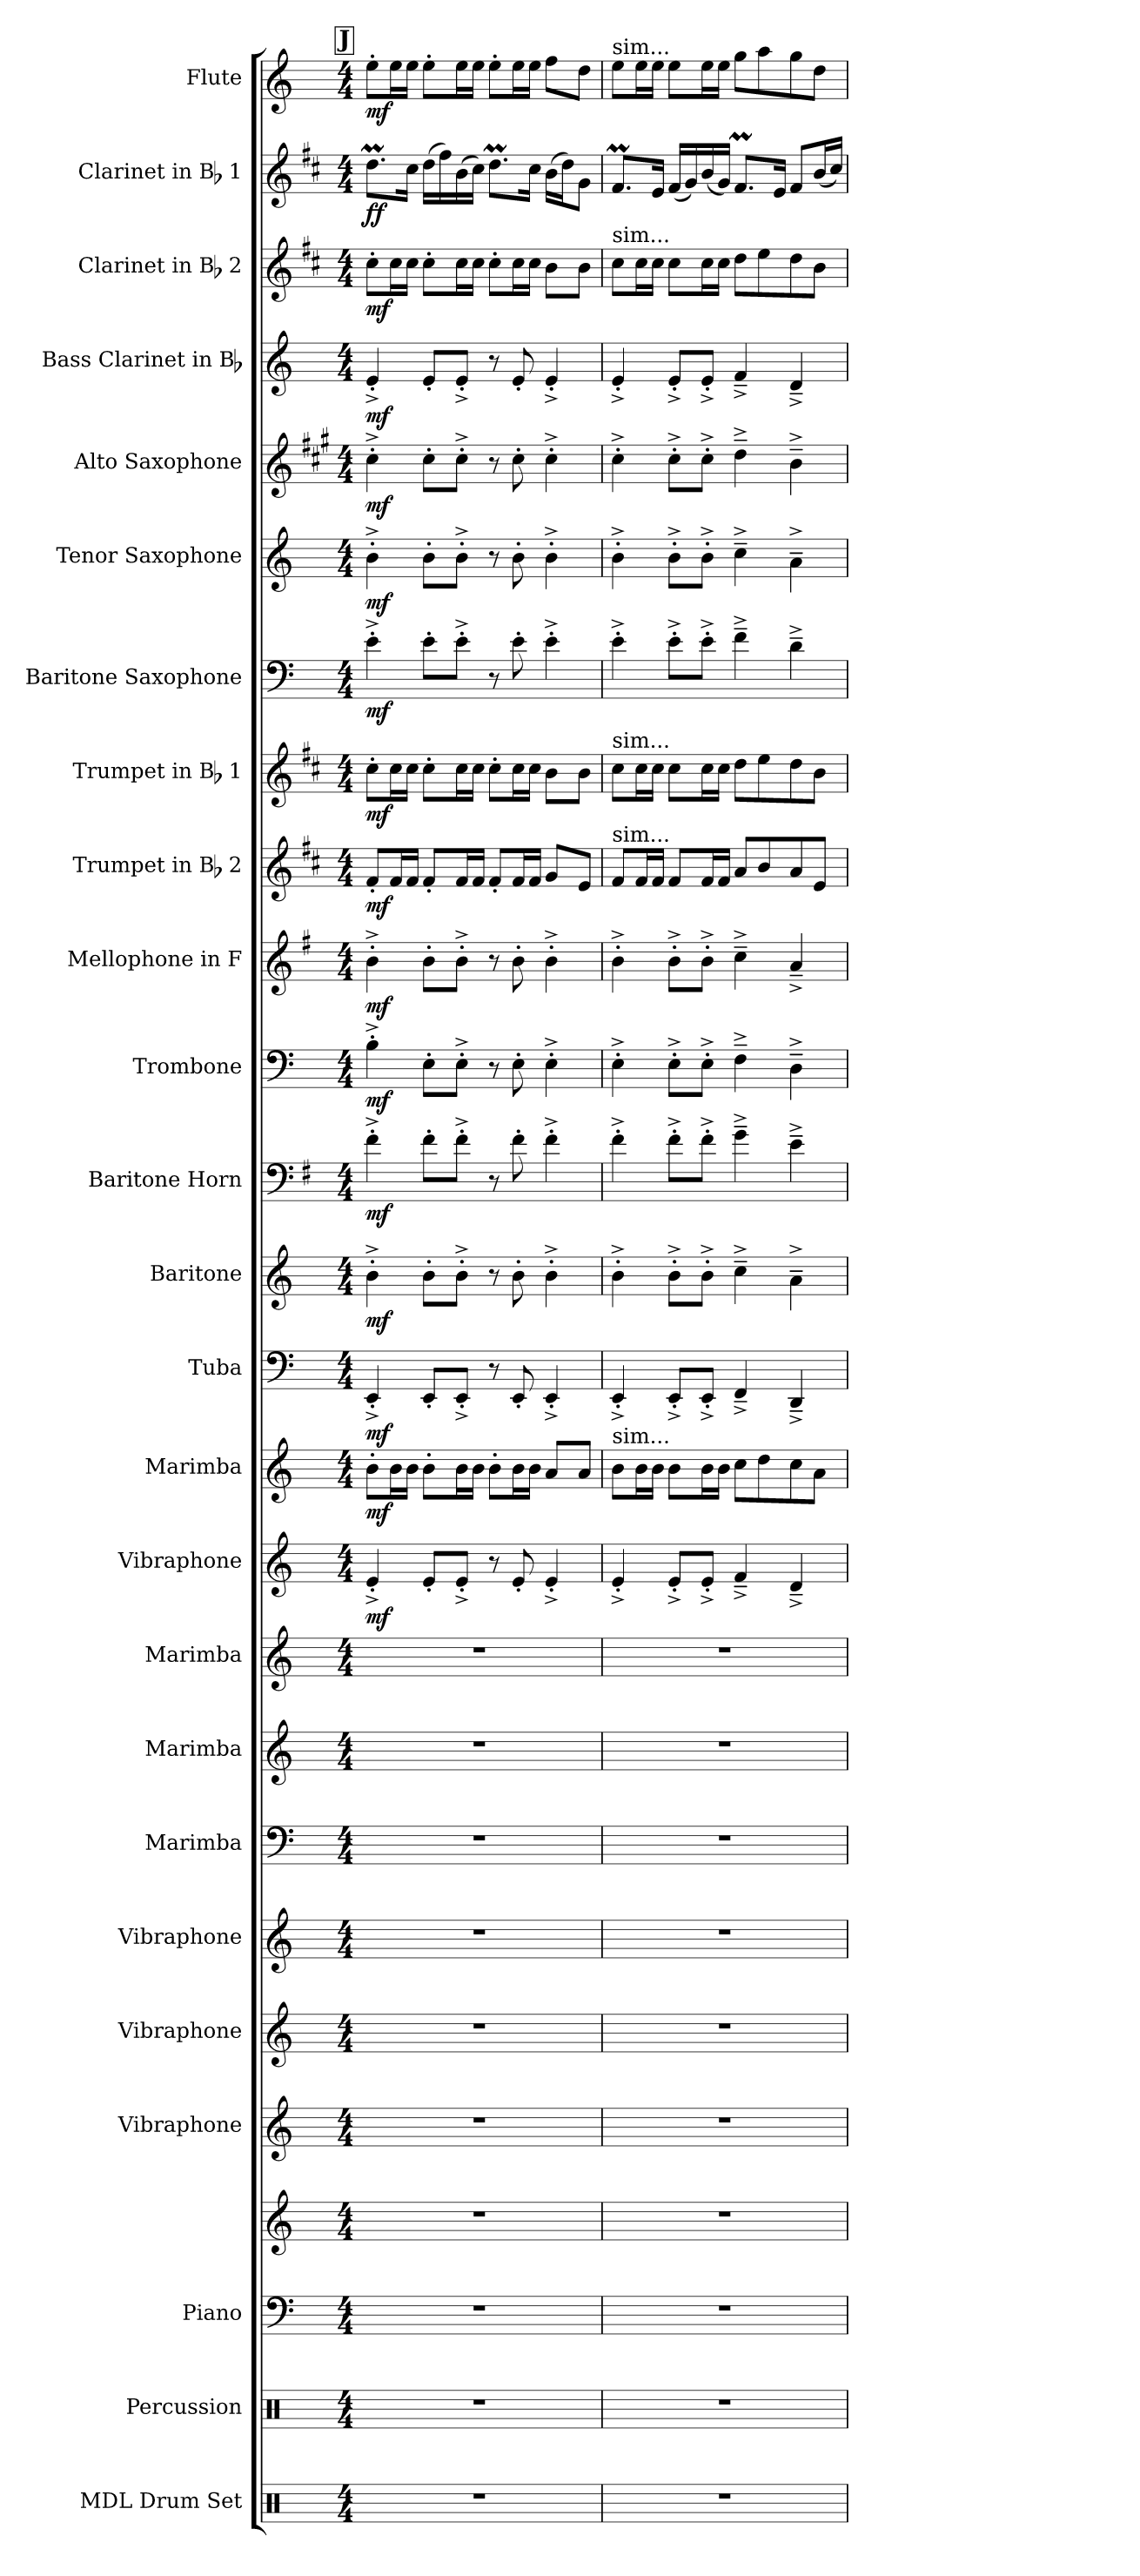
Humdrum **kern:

**kern	**kern	**kern	**kern	**kern	**kern	**kern	**kern	**kern	**kern	**kern	**dynam	**kern	**dynam	**kern	**dynam	**kern	**dynam	**kern	**dynam	**kern	**dynam	**kern	**dynam	**kern	**dynam	**kern	**dynam	**kern	**dynam	**kern	**dynam	**kern	**dynam	**kern	**dynam	**kern	**dynam	**kern	**dynam	**kern	**dynam
*part25	*part24	*part23	*part23	*part22	*part21	*part20	*part19	*part18	*part17	*part16	*part16	*part15	*part15	*part14	*part14	*part13	*part13	*part12	*part12	*part11	*part11	*part10	*part10	*part9	*part9	*part8	*part8	*part7	*part7	*part6	*part6	*part5	*part5	*part4	*part4	*part3	*part3	*part2	*part2	*part1	*part1
*staff26	*staff25	*staff24	*staff23	*staff22	*staff21	*staff20	*staff19	*staff18	*staff17	*staff16	*staff16	*staff15	*staff15	*staff14	*staff14	*staff13	*staff13	*staff12	*staff12	*staff11	*staff11	*staff10	*staff10	*staff9	*staff9	*staff8	*staff8	*staff7	*staff7	*staff6	*staff6	*staff5	*staff5	*staff4	*staff4	*staff3	*staff3	*staff2	*staff2	*staff1	*staff1
*I"MDL Drum Set	*I"Percussion	*I"Piano	*	*I"Vibraphone	*I"Vibraphone	*I"Vibraphone	*I"Marimba	*I"Marimba	*I"Marimba	*I"Vibraphone	*	*I"Marimba	*	*I"Tuba	*	*I"Baritone	*	*I"Baritone Horn	*	*I"Trombone	*	*I"Mellophone in F	*	*I"Trumpet in Bb 2	*	*I"Trumpet in Bb 1	*	*I"Baritone Saxophone	*	*I"Tenor Saxophone	*	*I"Alto Saxophone	*	*I"Bass Clarinet in Bb	*	*I"Clarinet in Bb 2	*	*I"Clarinet in Bb 1	*	*I"Flute	*
*I'D. S.	*I'Perc.	*I'Pno.	*	*I'Vib.	*I'Vib.	*I'Vib.	*I'Mrm.	*I'Mrm.	*I'Mrm.	*I'Vib.	*	*I'Mar.	*	*I'Tba.	*	*I'Bar.	*	*I'Bar. Hn.	*	*I'Tbn.	*	*I'Mln.	*	*I'Tpt. 2	*	*I'Tpt. 1	*	*I'Bari. Sax.	*	*I'Ten. Sax.	*	*I'Alto Sax.	*	*I'B. Cl.	*	*I'Cl. 2	*	*I'Cl. 1	*	*I'Fl.	*
*clefX	*clefX	*clefF4	*clefG2	*clefG2	*clefG2	*clefG2	*clefF4	*clefG2	*clefG2	*clefG2	*	*clefG2	*	*clefF4	*	*clefG2	*	*clefF4	*	*clefF4	*	*clefG2	*	*clefG2	*	*clefG2	*	*clefF4	*	*clefG2	*	*clefG2	*	*clefG2	*	*clefG2	*	*clefG2	*	*clefG2	*
*	*	*	*	*	*	*	*	*	*	*	*	*	*	*	*	*ITrd8c14	*	*ITrd4c7	*	*	*	*ITrd4c7	*	*ITrd1c2	*	*ITrd1c2	*	*ITrd12c21	*	*ITrd8c14	*	*ITrd5c9	*	*ITrd8c14	*	*ITrd1c2	*	*ITrd1c2	*	*	*
*k[]	*k[]	*k[]	*k[]	*k[]	*k[]	*k[]	*k[]	*k[]	*k[]	*k[]	*	*k[]	*	*k[]	*	*k[]	*	*k[]	*	*k[]	*	*k[]	*	*k[]	*	*k[]	*	*k[]	*	*k[]	*	*k[]	*	*k[]	*	*k[]	*	*k[]	*	*k[]	*
*M4/4	*M4/4	*M4/4	*M4/4	*M4/4	*M4/4	*M4/4	*M4/4	*M4/4	*M4/4	*M4/4	*	*M4/4	*	*M4/4	*	*M4/4	*	*M4/4	*	*M4/4	*	*M4/4	*	*M4/4	*	*M4/4	*	*M4/4	*	*M4/4	*	*M4/4	*	*M4/4	*	*M4/4	*	*M4/4	*	*M4/4	*
!!LO:REH:place=s1:a:B:t=J
=73	=73	=73	=73	=73	=73	=73	=73	=73	=73	=73	=73	=73	=73	=73	=73	=73	=73	=73	=73	=73	=73	=73	=73	=73	=73	=73	=73	=73	=73	=73	=73	=73	=73	=73	=73	=73	=73	=73	=73	=73	=73
!	!	!	!	!	!	!	!	!	!	!	!LO:DY:b	!	!LO:DY:b	!	!LO:DY:b	!	!LO:DY:b	!	!LO:DY:b	!	!LO:DY:b	!	!LO:DY:b	!	!LO:DY:b	!	!LO:DY:b	!	!LO:DY:b	!	!LO:DY:b	!	!LO:DY:b	!	!LO:DY:b	!	!LO:DY:b	!	!LO:DY:b	!	!LO:DY:b
1r	1r	1r	1r	1r	1r	1r	1r	1r	1r	4e'^/	mf	8b'\L	mf	4EE'^/	mf	4B'^\	mf	4B'^\	mf	4B'^\	mf	4e'^\	mf	8e'/L	mf	8b'\L	mf	4E'^\	mf	4B'^\	mf	4e'^\	mf	4E'^/	mf	8b'\L	mf	8.ccM\L	ff	8ee'\L	mf
.	.	.	.	.	.	.	.	.	.	.	.	16b\L	.	.	.	.	.	.	.	.	.	.	.	16e/L	.	16b\L	.	.	.	.	.	.	.	.	.	16b\L	.	.	.	16ee\L	.
.	.	.	.	.	.	.	.	.	.	.	.	16b\JJ	.	.	.	.	.	.	.	.	.	.	.	16e/JJ	.	16b\JJ	.	.	.	.	.	.	.	.	.	16b\JJ	.	16b\Jk	.	16ee\JJ	.
.	.	.	.	.	.	.	.	.	.	8e'/L	.	8b'\L	.	8EE'/L	.	8B'\L	.	8B'\L	.	8E'\L	.	8e'\L	.	8e'/L	.	8b'\L	.	8E'\L	.	8B'\L	.	8e'\L	.	8E'/L	.	8b'\L	.	(>16cc\LL	.	8ee'\L	.
.	.	.	.	.	.	.	.	.	.	.	.	.	.	.	.	.	.	.	.	.	.	.	.	.	.	.	.	.	.	.	.	.	.	.	.	.	.	16ee\)	.	.	.
.	.	.	.	.	.	.	.	.	.	8e'^/J	.	16b\L	.	8EE'^/J	.	8B'^\J	.	8B'^\J	.	8E'^\J	.	8e'^\J	.	16e/L	.	16b\L	.	8E'^\J	.	8B'^\J	.	8e'^\J	.	8E'^/J	.	16b\L	.	(>16a\	.	16ee\L	.
.	.	.	.	.	.	.	.	.	.	.	.	16b\JJ	.	.	.	.	.	.	.	.	.	.	.	16e/JJ	.	16b\JJ	.	.	.	.	.	.	.	.	.	16b\JJ	.	16b\JJ)	.	16ee\JJ	.
.	.	.	.	.	.	.	.	.	.	8r	.	8b'\L	.	8r	.	8r	.	8r	.	8r	.	8r	.	8e'/L	.	8b'\L	.	8r	.	8r	.	8r	.	8r	.	8b'\L	.	8.ccM\L	.	8ee'\L	.
.	.	.	.	.	.	.	.	.	.	8e'/	.	16b\L	.	8EE'/	.	8B'\	.	8B'\	.	8E'\	.	8e'\	.	16e/L	.	16b\L	.	8E'\	.	8B'\	.	8e'\	.	8E'/	.	16b\L	.	.	.	16ee\L	.
.	.	.	.	.	.	.	.	.	.	.	.	16b\JJ	.	.	.	.	.	.	.	.	.	.	.	16e/JJ	.	16b\JJ	.	.	.	.	.	.	.	.	.	16b\JJ	.	16b\Jk	.	16ee\JJ	.
.	.	.	.	.	.	.	.	.	.	4e'^/	.	8a/L	.	4EE'^/	.	4B'^\	.	4B'^\	.	4E'^\	.	4e'^\	.	8f/L	.	8a\L	.	4E'^\	.	4B'^\	.	4e'^\	.	4E'^/	.	8a\L	.	(>16a\LL	.	8ff\L	.
.	.	.	.	.	.	.	.	.	.	.	.	.	.	.	.	.	.	.	.	.	.	.	.	.	.	.	.	.	.	.	.	.	.	.	.	.	.	16cc\J)	.	.	.
.	.	.	.	.	.	.	.	.	.	.	.	8a/J	.	.	.	.	.	.	.	.	.	.	.	8d/J	.	8a\J	.	.	.	.	.	.	.	.	.	8a\J	.	8f\J	.	8dd\J	.
=74	=74	=74	=74	=74	=74	=74	=74	=74	=74	=74	=74	=74	=74	=74	=74	=74	=74	=74	=74	=74	=74	=74	=74	=74	=74	=74	=74	=74	=74	=74	=74	=74	=74	=74	=74	=74	=74	=74	=74	=74	=74
!	!	!	!	!	!	!	!	!	!	!	!	!	!	!	!	!	!	!	!	!	!	!	!	!	!	!	!	!	!	!	!	!	!	!	!	!	!	!	!	!LO:TX:a:t=sim...	!
!	!	!	!	!	!	!	!	!	!	!	!	!	!	!	!	!	!	!	!	!	!	!	!	!	!	!	!	!	!	!	!	!	!	!	!	!LO:TX:a:t=sim...	!	!	!	!	!
!	!	!	!	!	!	!	!	!	!	!	!	!	!	!	!	!	!	!	!	!	!	!	!	!	!	!LO:TX:a:t=sim...	!	!	!	!	!	!	!	!	!	!	!	!	!	!	!
!	!	!	!	!	!	!	!	!	!	!	!	!	!	!	!	!	!	!	!	!	!	!	!	!LO:TX:a:t=sim...	!	!	!	!	!	!	!	!	!	!	!	!	!	!	!	!	!
!	!	!	!	!	!	!	!	!	!	!	!	!LO:TX:a:t=sim...	!	!	!	!	!	!	!	!	!	!	!	!	!	!	!	!	!	!	!	!	!	!	!	!	!	!	!	!	!
1r	1r	1r	1r	1r	1r	1r	1r	1r	1r	4e'^/	.	8b\L	.	4EE'^/	.	4B'^\	.	4B'^\	.	4E'^\	.	4e'^\	.	8e/L	.	8b\L	.	4E'^\	.	4B'^\	.	4e'^\	.	4E'^/	.	8b\L	.	8.em/L	.	8ee\L	.
.	.	.	.	.	.	.	.	.	.	.	.	16b\L	.	.	.	.	.	.	.	.	.	.	.	16e/L	.	16b\L	.	.	.	.	.	.	.	.	.	16b\L	.	.	.	16ee\L	.
.	.	.	.	.	.	.	.	.	.	.	.	16b\JJ	.	.	.	.	.	.	.	.	.	.	.	16e/JJ	.	16b\JJ	.	.	.	.	.	.	.	.	.	16b\JJ	.	16d/Jk	.	16ee\JJ	.
.	.	.	.	.	.	.	.	.	.	8e'^/L	.	8b\L	.	8EE'^/L	.	8B'^\L	.	8B'^\L	.	8E'^\L	.	8e'^\L	.	8e/L	.	8b\L	.	8E'^\L	.	8B'^\L	.	8e'^\L	.	8E'^/L	.	8b\L	.	(<16e/LL	.	8ee\L	.
.	.	.	.	.	.	.	.	.	.	.	.	.	.	.	.	.	.	.	.	.	.	.	.	.	.	.	.	.	.	.	.	.	.	.	.	.	.	16f/)	.	.	.
.	.	.	.	.	.	.	.	.	.	8e'^/J	.	16b\L	.	8EE'^/J	.	8B'^\J	.	8B'^\J	.	8E'^\J	.	8e'^\J	.	16e/L	.	16b\L	.	8E'^\J	.	8B'^\J	.	8e'^\J	.	8E'^/J	.	16b\L	.	(<16a/	.	16ee\L	.
.	.	.	.	.	.	.	.	.	.	.	.	16b\JJ	.	.	.	.	.	.	.	.	.	.	.	16e/JJ	.	16b\JJ	.	.	.	.	.	.	.	.	.	16b\JJ	.	16f/JJ)	.	16ee\JJ	.
.	.	.	.	.	.	.	.	.	.	4f~^/	.	8cc\L	.	4FF~^/	.	4c~^\	.	4c~^\	.	4F~^\	.	4f~^\	.	8g/L	.	8cc\L	.	4F~^\	.	4c~^\	.	4f~^\	.	4F~^/	.	8cc\L	.	8.em/L	.	8gg\L	.
.	.	.	.	.	.	.	.	.	.	.	.	8dd\	.	.	.	.	.	.	.	.	.	.	.	8a/	.	8dd\	.	.	.	.	.	.	.	.	.	8dd\	.	.	.	8aa\	.
.	.	.	.	.	.	.	.	.	.	.	.	.	.	.	.	.	.	.	.	.	.	.	.	.	.	.	.	.	.	.	.	.	.	.	.	.	.	16d/Jk	.	.	.
.	.	.	.	.	.	.	.	.	.	4d~^/	.	8cc\	.	4DD~^/	.	4A~^\	.	4A~^\	.	4D~^\	.	4d~^/	.	8g/	.	8cc\	.	4D~^\	.	4A~^\	.	4d~^\	.	4D~^/	.	8cc\	.	8e/L	.	8gg\	.
.	.	.	.	.	.	.	.	.	.	.	.	8a\J	.	.	.	.	.	.	.	.	.	.	.	8d/J	.	8a\J	.	.	.	.	.	.	.	.	.	8a\J	.	(<16a/L	.	8dd\J	.
.	.	.	.	.	.	.	.	.	.	.	.	.	.	.	.	.	.	.	.	.	.	.	.	.	.	.	.	.	.	.	.	.	.	.	.	.	.	16b/JJ)	.	.	.
=	=	=	=	=	=	=	=	=	=	=	=	=	=	=	=	=	=	=	=	=	=	=	=	=	=	=	=	=	=	=	=	=	=	=	=	=	=	=	=	=	=
*-	*-	*-	*-	*-	*-	*-	*-	*-	*-	*-	*-	*-	*-	*-	*-	*-	*-	*-	*-	*-	*-	*-	*-	*-	*-	*-	*-	*-	*-	*-	*-	*-	*-	*-	*-	*-	*-	*-	*-	*-	*-
